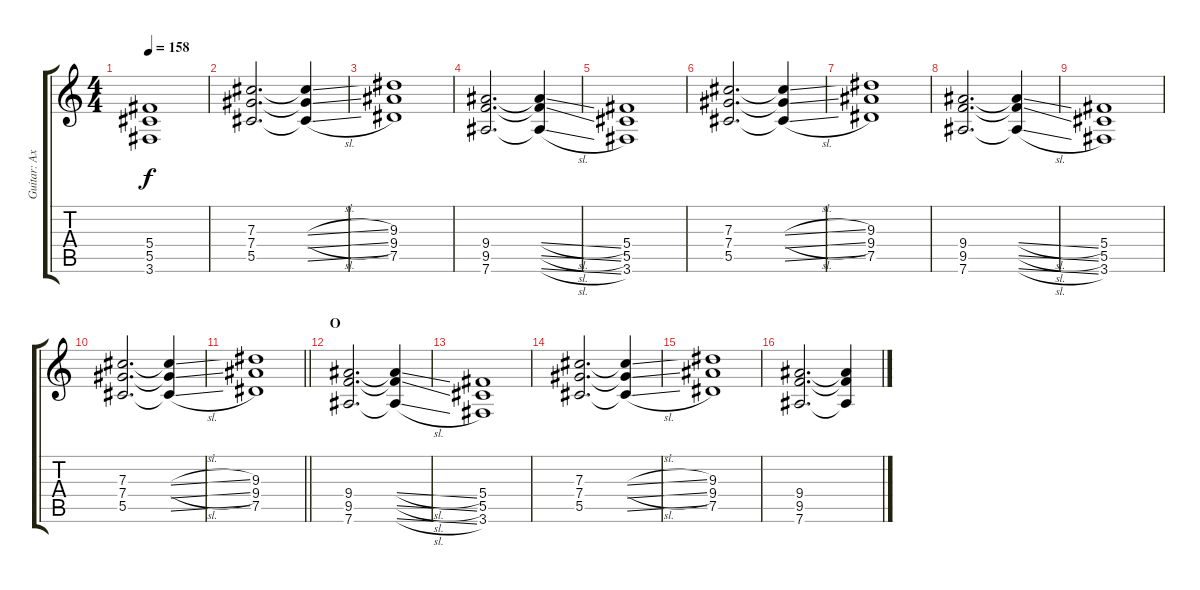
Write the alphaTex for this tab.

\track ("Guitar: Axel" "Guitar: Ax") {instrument distortionguitar}
\staff {score tabs}
\tuning (Eb4 Bb3 Gb3 Db3 Ab2 Eb2) {hide}
\ts (4 4)
\tempo 158
\clef g2
\ks c
(5.4 5.5 3.6).1{dy f} |
(7.3 7.4 5.5).2{d} (7.3{sl t} 7.4{sl t} 5.5{sl t}).4 |
(9.3 9.4 7.5).1 |
(9.4 9.5 7.6).2{d} (9.4{sl t} 9.5{sl t} 7.6{sl t}).4 |
(5.4 5.5 3.6).1 |
(7.3 7.4 5.5).2{d} (7.3{sl t} 7.4{sl t} 5.5{sl t}).4 |
(9.3 9.4 7.5).1 |
(9.4 9.5 7.6).2{d} (9.4{sl t} 9.5{sl t} 7.6{sl t}).4 |
(5.4 5.5 3.6).1 |
(7.3 7.4 5.5).2{d} (7.3{sl t} 7.4{sl t} 5.5{sl t}).4 |
\barLineRight lightlight
(9.3 9.4 7.5).1 |
\section ("" "O")
(9.4 9.5 7.6).2{d} (9.4{sl t} 9.5{sl t} 7.6{sl t}).4 |
(5.4 5.5 3.6).1 |
(7.3 7.4 5.5).2{d} (7.3{sl t} 7.4{sl t} 5.5{sl t}).4 |
(9.3 9.4 7.5).1 |
(9.4 9.5 7.6).2{d} (9.4{sl t} 9.5{sl t} 7.6{sl t}).4
